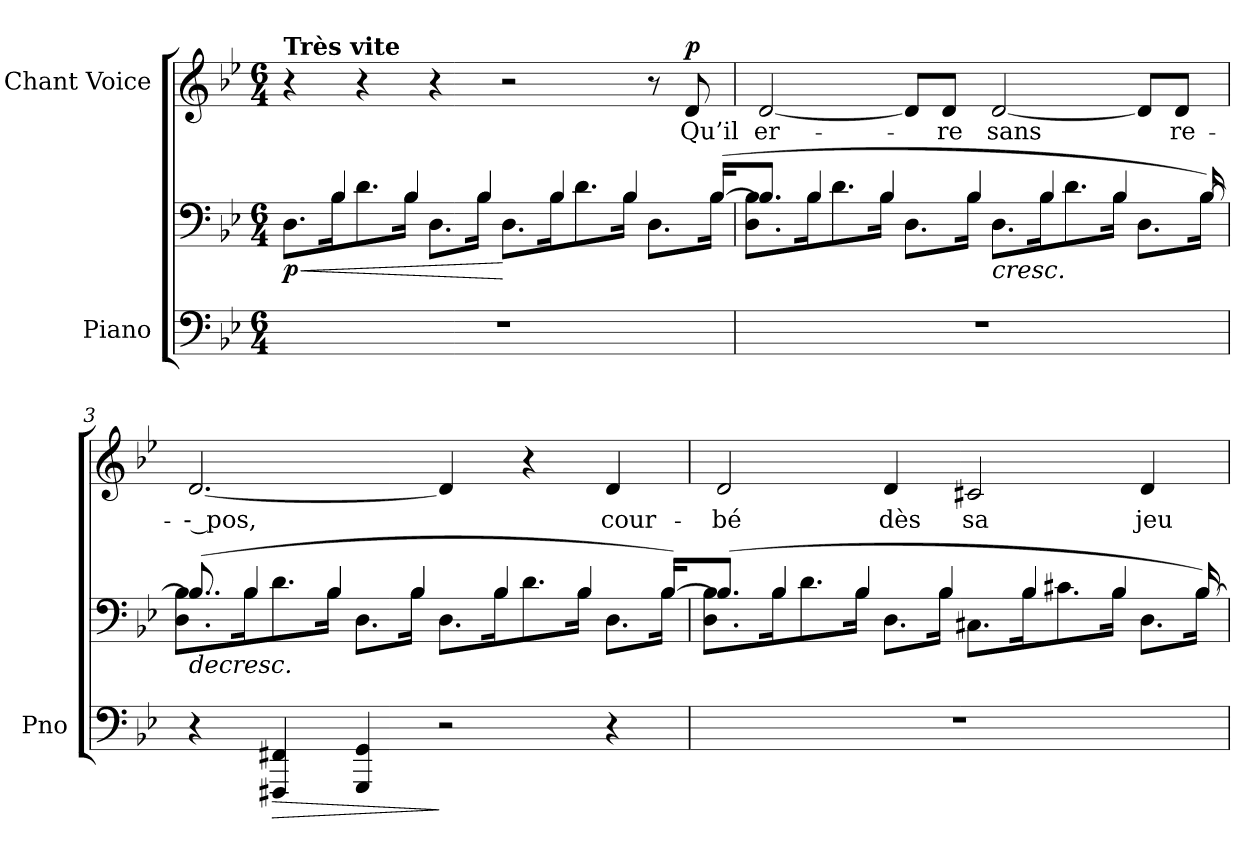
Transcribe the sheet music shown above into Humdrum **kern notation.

**kern	**kern	**dynam	**kern	**text	**dynam
*part2	*part2	*part2	*part1	*part1	*part1
*staff3	*staff2	*staff2/3	*staff1	*staff1	*staff1
*I"Piano	*	*	*I"Chant Voice	*	*
*I'Pno	*	*	*	*	*
*clefF4	*clefF4	*	*clefG2	*	*
*k[b-e-]	*k[b-e-]	*	*k[b-e-]	*	*
*M6/4	*M6/4	*	*M6/4	*	*
=1	=1	=1	=1	=1	=1
!	!	!	!LO:TX:a:B:t=Très vite	!	!
!	!LO:TX:a:B:t=Très vite	!	!	!	!
!	!	!LO:HP:b	!	!	!
*	*^	*	*	*	*
!	!	!	!LO:DY:n=1:b	!	!	!
1.r	8.ryy	(>8.D\L	< p	4r	.	.
.	4B-/	16B-\K	.	.	.	.
.	.	8.d\	.	4r	.	.
.	4B-/	16B-\Jk	.	.	.	.
.	.	8.D\L	.	4r	.	.
.	4B-/	16B-\Jk	.	.	.	.
.	.	8.D\L	[	2r	.	.
.	4B-/	16B-\K	.	.	.	.
.	.	8.d\	.	.	.	.
.	4B-/	16B-\Jk	.	.	.	.
.	.	8.D\L	.	8r	.	.
!	!	!	!	!	!LO:LY:b	!LO:DY:a
.	.	.	.	8d/	Qu’il	p
.	([16B-/KL	16B-\Jk	.	.	.	.
=2	=2	=2	=2	=2	=2	=2
!	!	!	!	!	!LO:LY:b	!
1.r	8.B-/J]	8.D\ 8.B-\L	.	[2d/	er-	.
.	4B-/	16B-\K	.	.	.	.
.	.	8.d\	.	.	.	.
.	4B-/	16B-\Jk	.	.	.	.
.	.	8.D\L	.	8d/L]	.	.
!	!	!	!	!	!LO:LY:b	!
.	.	.	.	8d/J	-re	.
.	4B-/	16B-\Jk	.	.	.	.
!	!	!	!LO:HP:b	!	!LO:LY:b	!
.	.	8.D\L	<	[2d/	sans	.
.	4B-/	16B-\K	.	.	.	.
.	.	8.d\	.	.	.	.
.	4B-/	16B-\Jk	.	.	.	.
.	.	8.D\L	.	8d/L]	.	.
!	!	!	!	!	!LO:LY:b	!
.	.	.	.	8d/J	re-	.
.	[16B-/)	16B-\Jk	.	.	.	.
!!LO:LB:g=z
=3	=3	=3	=3	=3	=3	=3
!	!	!	!LO:HP:b	!	!LO:LY:b	!
4r	(8.B-/]	8.D\ 8.B-\L	>	[2.d/	-- pos,	.
.	4B-/	16B-\K	.	.	.	.
!	!	!	!LO:HP:b=2	!	!	!
4FFF#X/ 4FF#X/	.	8.d\	>	.	.	.
.	4B-/	16B-\Jk	.	.	.	.
4GGG/ 4GG/	.	8.D\L	.	.	.	.
.	4B-/	16B-\Jk	.	.	.	.
2r	.	8.D\L	] [	4d/]	.	.
.	4B-/	16B-\K	.	.	.	.
.	.	8.d\	.	4r	.	.
.	4B-/	16B-\Jk	.	.	.	.
!	!	!	!	!	!LO:LY:b	!
4r	.	8.D\L	.	4d/	cour-	.
.	[16B-/KL)	16B-\Jk	.	.	.	.
=4	=4	=4	=4	=4	=4	=4
!	!	!	!	!	!LO:LY:b	!
1.r	(8.B-/J]	8.D\ 8.B-\L	.	2d/	-bé	.
.	4B-/	16B-\K	.	.	.	.
.	.	8.d\	.	.	.	.
.	4B-/	16B-\Jk	.	.	.	.
!	!	!	!	!	!LO:LY:b	!
.	.	8.D\L	.	4d/	dès	.
.	4B-/	16B-\Jk	.	.	.	.
!	!	!	!	!	!LO:LY:b	!
.	.	8.C#X\L	.	2c#X/	sa	.
.	4B-/	16B-\K	.	.	.	.
.	.	8.c#X\	.	.	.	.
.	4B-/	16B-\Jk	.	.	.	.
!	!	!	!	!	!LO:LY:b	!
.	.	8.D\L	.	4d/	jeu-	.
.	[16B-/)	16B-\Jk	.	.	.	.
*	*v	*v	*	*	*	*
.	.	]	.	.	.
=	=	=	=	=	=
*-	*-	*-	*-	*-	*-
